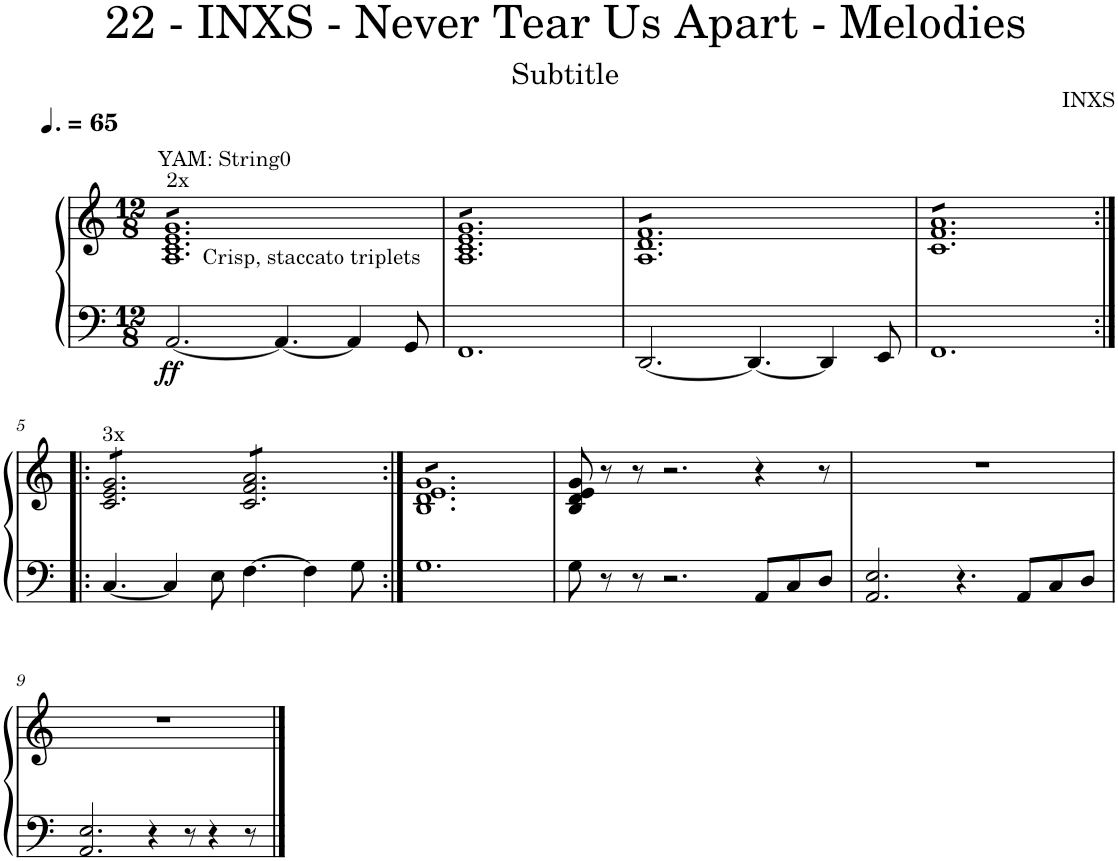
**kern	**kern	**dynam
*part1	*part1	*part1
*staff2	*staff1	*staff1/2
*I"Piano	*	*
*I'Pno.	*	*
*clefF4	*clefG2	*
*k[]	*k[]	*
*M12/8	*M12/8	*
*MM98	*MM98	*
=1	=1	=1
!	!LO:TX:a:t=YAM&colon; String0	!
!	!LO:TX:a:t=2x	!
!	!LO:TX:b:t=Crisp, staccato triplets	!
!	!	!LO:DY:b=2
*	*tremolo	*
[2.AA/	8A 8c 8e 8gL	ff
.	8A 8c 8e 8g	.
.	8A 8c 8e 8g	.
.	8A 8c 8e 8g	.
.	8A 8c 8e 8g	.
.	8A 8c 8e 8g	.
4.AA/_	8A 8c 8e 8g	.
.	8A 8c 8e 8g	.
.	8A 8c 8e 8g	.
4AA/]	8A 8c 8e 8g	.
.	8A 8c 8e 8g	.
8GG/	8A 8c 8e 8gJ	.
=2	=2	=2
1.FF	8A 8c 8e 8gL	.
.	8A 8c 8e 8g	.
.	8A 8c 8e 8g	.
.	8A 8c 8e 8g	.
.	8A 8c 8e 8g	.
.	8A 8c 8e 8g	.
.	8A 8c 8e 8g	.
.	8A 8c 8e 8g	.
.	8A 8c 8e 8g	.
.	8A 8c 8e 8g	.
.	8A 8c 8e 8g	.
.	8A 8c 8e 8gJ	.
=3	=3	=3
[2.DD/	8A 8d 8fL	.
.	8A 8d 8f	.
.	8A 8d 8f	.
.	8A 8d 8f	.
.	8A 8d 8f	.
.	8A 8d 8f	.
4.DD/_	8A 8d 8f	.
.	8A 8d 8f	.
.	8A 8d 8f	.
4DD/]	8A 8d 8f	.
.	8A 8d 8f	.
8EE/	8A 8d 8fJ	.
=4	=4	=4
1.FF	8c 8f 8aL	.
.	8c 8f 8a	.
.	8c 8f 8a	.
.	8c 8f 8a	.
.	8c 8f 8a	.
.	8c 8f 8a	.
.	8c 8f 8a	.
.	8c 8f 8a	.
.	8c 8f 8a	.
.	8c 8f 8a	.
.	8c 8f 8a	.
.	8c 8f 8aJ	.
!!LO:LB:g=z
=5:|!|:	=5:|!|:	=5:|!|:
!	!LO:TX:a:t=3x	!
[4.C/	8c/ 8e/ 8g/L	.
.	8c/ 8e/ 8g/	.
.	8c/ 8e/ 8g/	.
4C/]	8c/ 8e/ 8g/	.
.	8c/ 8e/ 8g/	.
8E\	8c/ 8e/ 8g/J	.
[4.F\	8c/ 8f/ 8a/L	.
.	8c/ 8f/ 8a/	.
.	8c/ 8f/ 8a/	.
4F\]	8c/ 8f/ 8a/	.
.	8c/ 8f/ 8a/	.
8G\	8c/ 8f/ 8a/J	.
=6:|!	=6:|!	=6:|!
1.G	8B 8d 8e 8gL	.
.	8B 8d 8e 8g	.
.	8B 8d 8e 8g	.
.	8B 8d 8e 8g	.
.	8B 8d 8e 8g	.
.	8B 8d 8e 8g	.
.	8B 8d 8e 8g	.
.	8B 8d 8e 8g	.
.	8B 8d 8e 8g	.
.	8B 8d 8e 8g	.
.	8B 8d 8e 8g	.
.	8B 8d 8e 8gJ	.
*	*Xtremolo	*
=7	=7	=7
8G\	8B/ 8d/ 8e/ 8g/	.
8r	8r	.
8r	8r	.
2.r	2.r	.
8AA/L	4r	.
8C/	.	.
8D/J	8r	.
=8	=8	=8
2.AA/ 2.E/	1.r	.
4.r	.	.
8AA/L	.	.
8C/	.	.
8D/J	.	.
!!LO:LB:g=z
=9	=9	=9
2.AA/ 2.E/	1.r	.
4r	.	.
8r	.	.
4r	.	.
8r	.	.
==	==	==
*-	*-	*-
